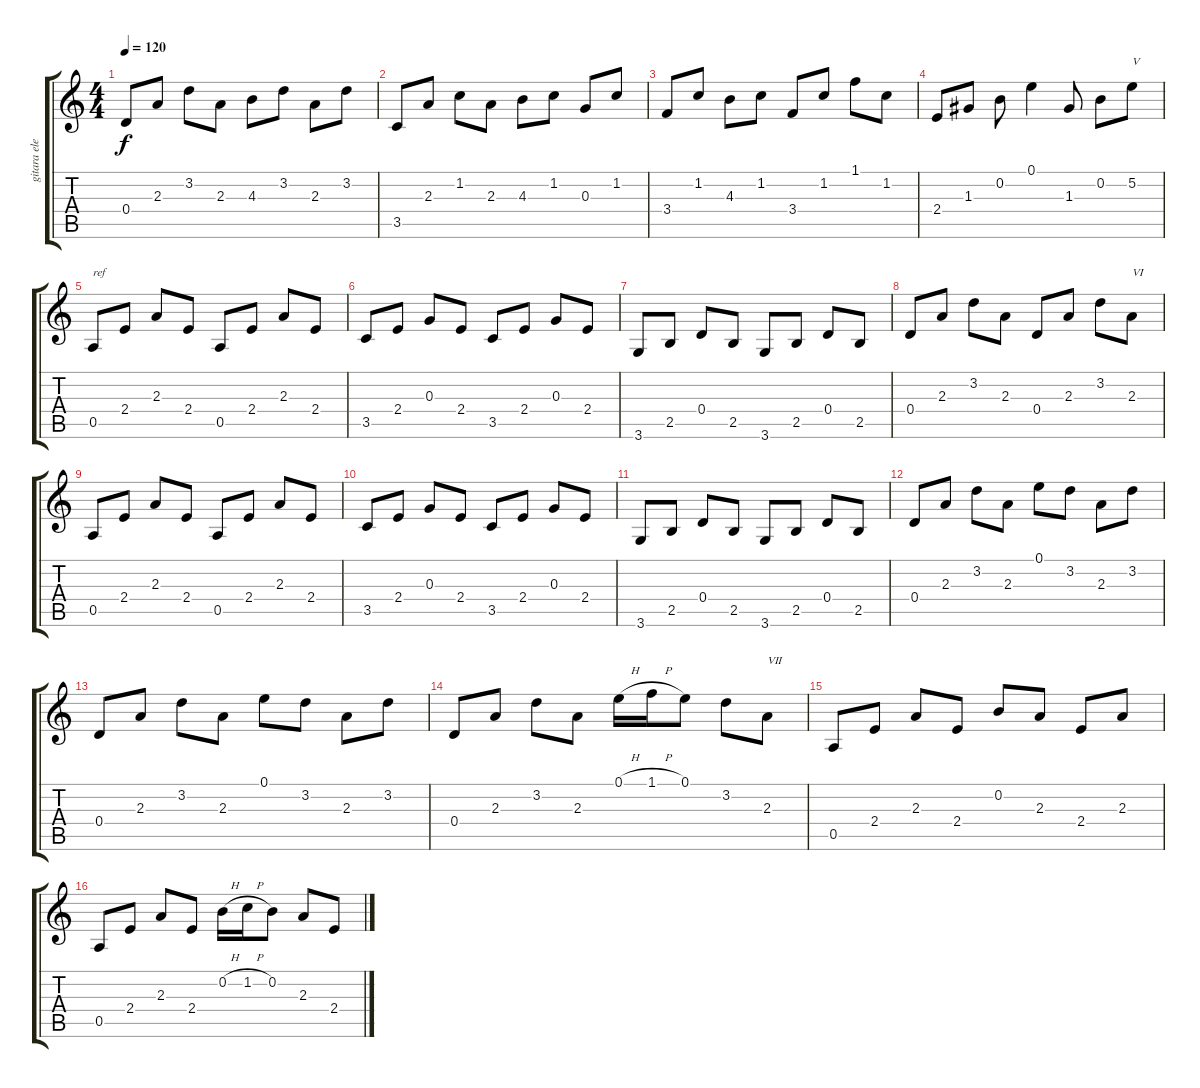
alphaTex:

\track ("gitara elektryczna" "gitara ele") {instrument electricguitarclean}
\staff {score tabs}
\tuning (E4 B3 G3 D3 A2 E2) {hide}
\ts (4 4)
\tempo 120
\clef g2
\ks c
0.4.8{dy f} 2.3.8 3.2.8 2.3.8 4.3.8 3.2.8 2.3.8 3.2.8 |
3.5.8 2.3.8 1.2.8 2.3.8 4.3.8 1.2.8 0.3.8 1.2.8 |
3.4.8 1.2.8 4.3.8 1.2.8 3.4.8 1.2.8 1.1.8 1.2.8 |
2.4.8 1.3.8 0.2.8 0.1.4 1.3.8 0.2.8 5.2.8{txt "V"} |
0.5.8{txt "ref"} 2.4.8 2.3.8 2.4.8 0.5.8 2.4.8 2.3.8 2.4.8 |
3.5.8 2.4.8 0.3.8 2.4.8 3.5.8 2.4.8 0.3.8 2.4.8 |
3.6.8 2.5.8 0.4.8 2.5.8 3.6.8 2.5.8 0.4.8 2.5.8 |
0.4.8 2.3.8 3.2.8 2.3.8 0.4.8 2.3.8 3.2.8 2.3.8{txt "VI"} |
0.5.8 2.4.8 2.3.8 2.4.8 0.5.8 2.4.8 2.3.8 2.4.8 |
3.5.8 2.4.8 0.3.8 2.4.8 3.5.8 2.4.8 0.3.8 2.4.8 |
3.6.8 2.5.8 0.4.8 2.5.8 3.6.8 2.5.8 0.4.8 2.5.8 |
0.4.8 2.3.8 3.2.8 2.3.8 0.1.8 3.2.8 2.3.8 3.2.8 |
0.4.8 2.3.8 3.2.8 2.3.8 0.1.8 3.2.8 2.3.8 3.2.8 |
0.4.8 2.3.8 3.2.8 2.3.8 0.1{h}.16 1.1{h}.16 0.1.8 3.2.8 2.3.8{txt "VII"} |
0.5.8 2.4.8 2.3.8 2.4.8 0.2.8 2.3.8 2.4.8 2.3.8 |
0.5.8 2.4.8 2.3.8 2.4.8 0.2{h}.16 1.2{h}.16 0.2.8 2.3.8 2.4.8
